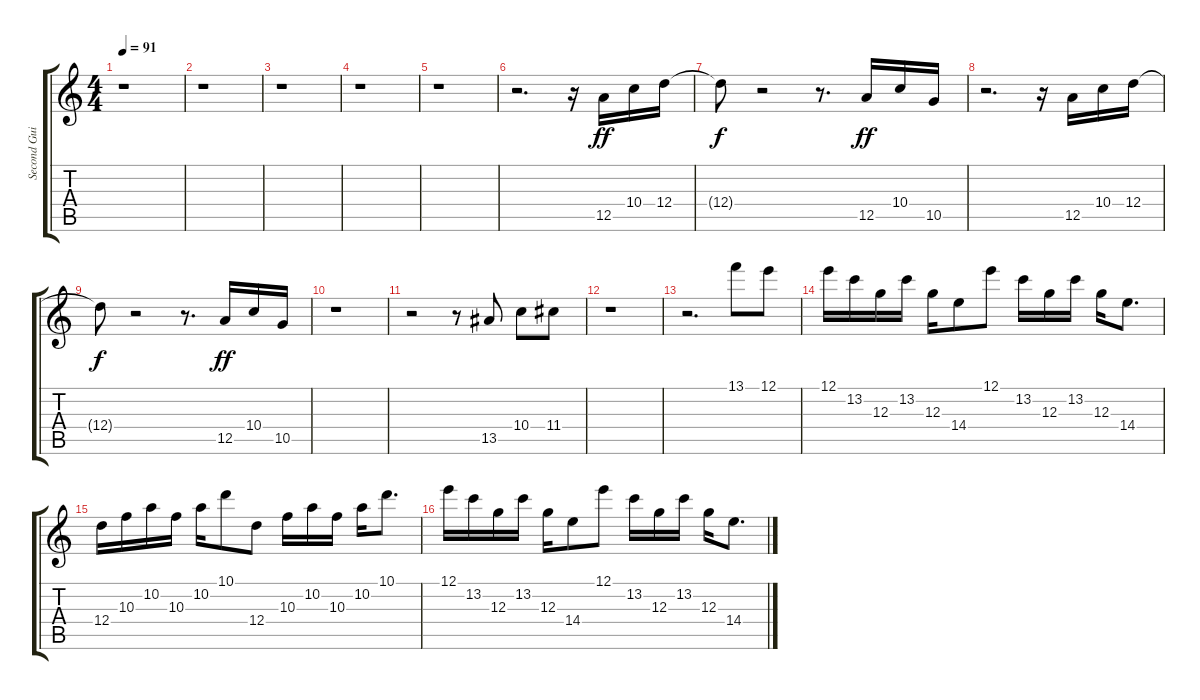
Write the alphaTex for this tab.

\track ("Second Guitar" "Second Gui") {instrument distortionguitar}
\staff {score tabs}
\tuning (E4 B3 G3 D3 A2 E2) {hide}
\ts (4 4)
\tempo 91
\clef g2
\ks c
r.1{dy ff instrument distortionguitar} |
r.1 |
r.1 |
r.1 |
r.1 |
r.2{d} r.16 12.5.16 10.4.16 12.4.16 |
12.4{t}.8{dy f} r.2 r.8{d} 12.5.16{dy ff} 10.4.16 10.5.16 |
r.2{d} r.16 12.5.16 10.4.16 12.4.16 |
12.4{t}.8{dy f} r.2 r.8{d} 12.5.16{dy ff} 10.4.16 10.5.16 |
r.1 |
r.2 r.8 13.5.8 10.4.8 11.4.8 |
r.1 |
r.2{d} 13.1.8 12.1.8 |
12.1.16 13.2.16 12.3.16 13.2.16 12.3.16 14.4.8 12.1.8 13.2.16 12.3.16 13.2.16 12.3.16 14.4.8{d} |
12.4.16 10.3.16 10.2.16 10.3.16 10.2.16 10.1.8 12.4.8 10.3.16 10.2.16 10.3.16 10.2.16 10.1.8{d} |
12.1.16 13.2.16 12.3.16 13.2.16 12.3.16 14.4.8 12.1.8 13.2.16 12.3.16 13.2.16 12.3.16 14.4.8{d}
